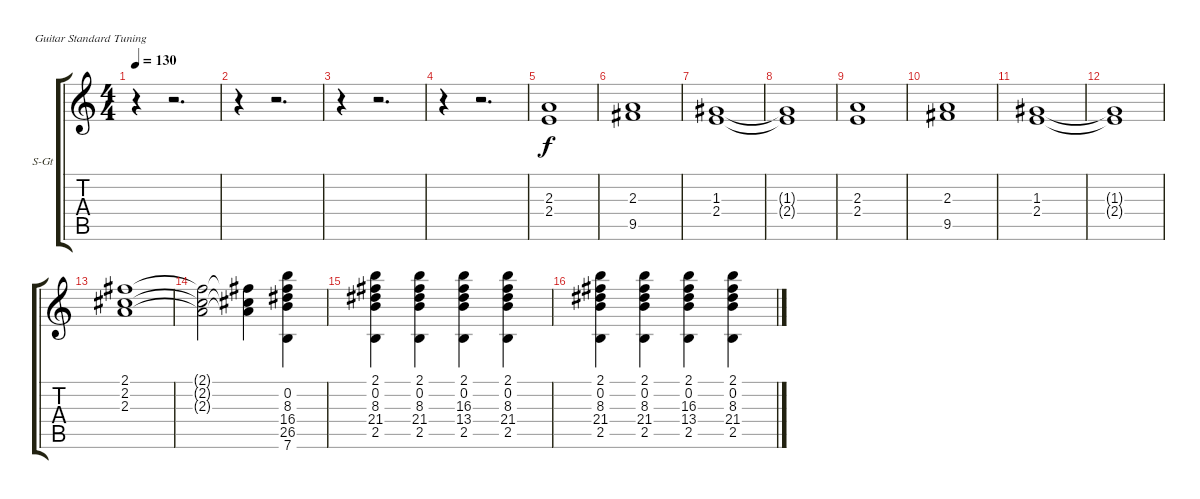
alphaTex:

\bracketExtendMode groupsimilarinstruments
\firstSystemTrackNameOrientation horizontal
\otherSystemsTrackNameOrientation horizontal
\track ("Orquesta" "S-Gt") {instrument stringensemble1}
\staff {score tabs}
\tuning (E4 B3 G3 D3 A2 E2)
\displaytranspose 12
\ts (4 4)
\tempo 130
\clef g2
\ks c
r.4{dy f} r.2{d} |
r.4 r.2{d} |
r.4 r.2{d} |
r.4 r.2{d} |
(2.3 2.4).1 |
(2.3 9.5).1 |
(1.3 2.4).1 |
(1.3{t} 2.4{t}).1 |
(2.3 2.4).1 |
(2.3 9.5).1 |
(1.3 2.4).1 |
(1.3{t} 2.4{t}).1 |
(2.1 2.2 2.3).1 |
(2.1{t} 2.2{t} 2.3{t}).2 (2.1{t} 2.2{t} 2.3{t}).4 (0.2 8.3 16.4 26.5 7.6).4 |
(2.1 0.2 8.3 21.4 2.5).4 (2.1 0.2 8.3 21.4 2.5).4 (2.1 0.2 16.3 13.4 2.5).4 (2.1 0.2 8.3 21.4 2.5).4 |
(2.1 0.2 8.3 21.4 2.5).4 (2.1 0.2 8.3 21.4 2.5).4 (2.1 0.2 16.3 13.4 2.5).4 (2.1 0.2 8.3 21.4 2.5).4
